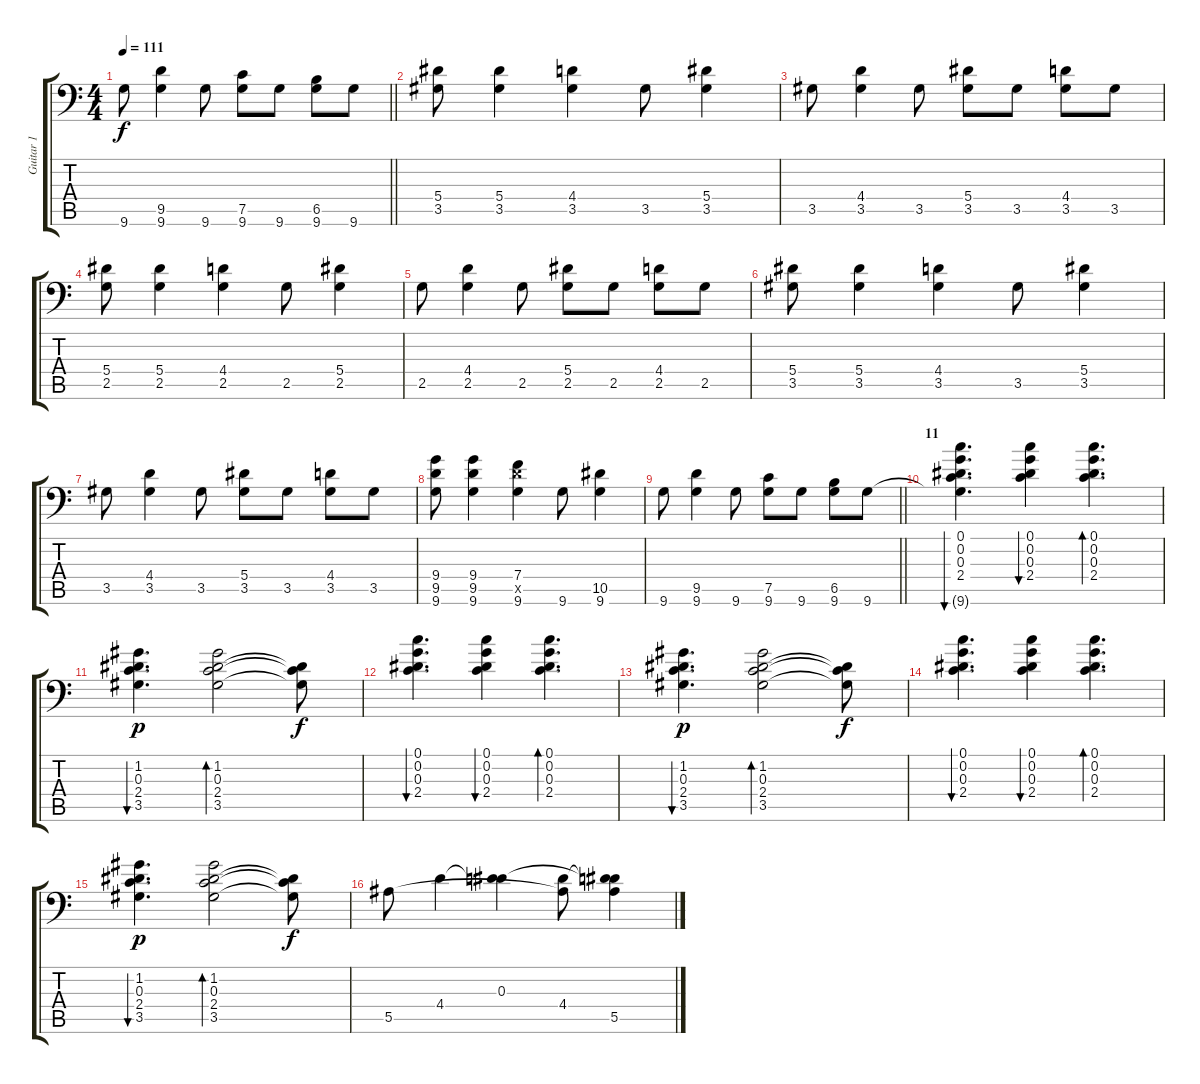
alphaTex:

\track ("Guitar 1" "Guitar 1") {instrument acousticguitarsteel}
\staff {score tabs}
\tuning (C4 G3 Eb3 Bb2 F2 Bb1) {hide}
\ts (4 4)
\tempo 111
\clef f4
\barLineRight lightlight
\ks c
9.6.8{dy f} (9.5 9.6).4 9.6.8 (7.5 9.6).8 9.6.8 (6.5 9.6).8 9.6.8 |
(5.4 3.5).8 (5.4 3.5).4 (4.4 3.5).4 3.5.8 (5.4 3.5).4 |
3.5.8 (4.4 3.5).4 3.5.8 (5.4 3.5).8 3.5.8 (4.4 3.5).8 3.5.8 |
(5.4 2.5).8 (5.4 2.5).4 (4.4 2.5).4 2.5.8 (5.4 2.5).4 |
2.5.8 (4.4 2.5).4 2.5.8 (5.4 2.5).8 2.5.8 (4.4 2.5).8 2.5.8 |
(5.4 3.5).8 (5.4 3.5).4 (4.4 3.5).4 3.5.8 (5.4 3.5).4 |
3.5.8 (4.4 3.5).4 3.5.8 (5.4 3.5).8 3.5.8 (4.4 3.5).8 3.5.8 |
(9.4 9.5 9.6).8 (9.4 9.5 9.6).4 (7.4 9.5{x} 9.6).4 9.6.8 (10.5 9.6).4 |
\barLineRight lightlight
9.6.8 (9.5 9.6).4 9.6.8 (7.5 9.6).8 9.6.8 (6.5 9.6).8 9.6.8 |
\section ("" "11")
(0.1 0.2 0.3 2.4 9.6{t}).4{d bu 60 instrument acousticguitarsteel} (0.1 0.2 0.3 2.4).4{bu 60} (0.1 0.2 0.3 2.4).4{d bd 60} |
(1.2 0.3 2.4 3.5).4{d bu 60 dy p} (1.2 0.3 2.4 3.5).2{bd 60} (0.3{t} 2.4{t} 3.5{t}).8{dy f} |
(0.1 0.2 0.3 2.4).4{d bu 60} (0.1 0.2 0.3 2.4).4{bu 60} (0.1 0.2 0.3 2.4).4{d bd 60} |
(1.2 0.3 2.4 3.5).4{d bu 60 dy p} (1.2 0.3 2.4 3.5).2{bd 60} (0.3{t} 2.4{t} 3.5{t}).8{dy f} |
(0.1 0.2 0.3 2.4).4{d bu 60} (0.1 0.2 0.3 2.4).4{bu 60} (0.1 0.2 0.3 2.4).4{d bd 60} |
(1.2 0.3 2.4 3.5).4{d bu 60 dy p} (1.2 0.3 2.4 3.5).2{bd 60} (0.3{t} 2.4{t} 3.5{t}).8{dy f} |
5.5.8 4.4.4 (0.3 4.4{t}).4 (4.4 5.5{t}).8 (0.3{t} 4.4{t} 5.5).4
